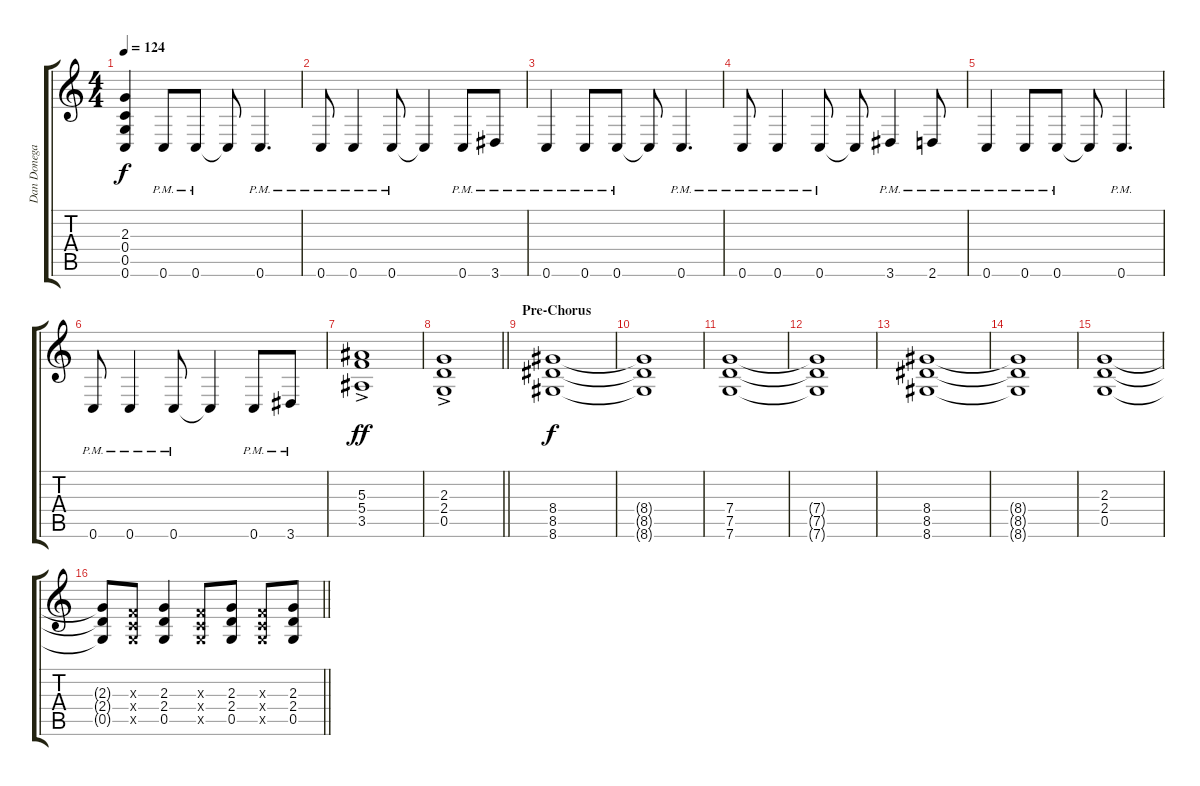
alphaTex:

\track ("Dan Donegan 3" "Dan Donega") {instrument distortionguitar}
\staff {score tabs}
\tuning (D4 A3 F3 C3 G2 C2) {hide}
\ts (4 4)
\tempo 124
\clef g2
\ks c
(2.3 0.4 0.5 0.6).4{dy f} 0.6{pm}.8 0.6{pm}.8 0.6{t}.8 0.6{pm}.4{d} |
0.6{pm}.8 0.6{pm}.4 0.6{pm}.8 0.6{t}.4 0.6{pm}.8 3.6{pm}.8 |
0.6{pm}.4 0.6{pm}.8 0.6{pm}.8 0.6{t}.8 0.6{pm}.4{d} |
0.6{pm}.8 0.6{pm}.4 0.6{pm}.8 0.6{t}.8 3.6{pm}.4 2.6{pm}.8 |
0.6{pm}.4 0.6{pm}.8 0.6{pm}.8 0.6{t}.8 0.6{pm}.4{d} |
0.6{pm}.8 0.6{pm}.4 0.6{pm}.8 0.6{t}.4 0.6{pm}.8 3.6{pm}.8 |
(5.3{ac} 5.4{ac} 3.5{ac}).1{dy ff} |
\barLineRight lightlight
(2.3{ac} 2.4{ac} 0.5{ac}).1 |
\section ("" "Pre-Chorus")
(8.4 8.5 8.6).1{dy f} |
(8.4{t} 8.5{t} 8.6{t}).1 |
(7.4 7.5 7.6).1 |
(7.4{t} 7.5{t} 7.6{t}).1 |
(8.4 8.5 8.6).1 |
(8.4{t} 8.5{t} 8.6{t}).1 |
(2.3 2.4 0.5).1 |
\barLineRight lightlight
(2.3{t} 2.4{t} 0.5{t}).8 (0.3{x} 0.4{x} 0.5{x}).8 (2.3 2.4 0.5).4 (0.3{x} 0.4{x} 0.5{x}).8 (2.3 2.4 0.5).8 (0.3{x} 0.4{x} 0.5{x}).8 (2.3 2.4 0.5).8
